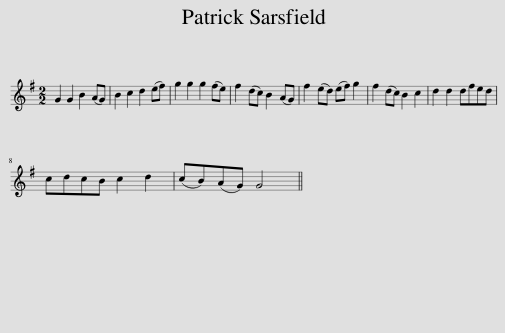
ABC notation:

X:1
L:1/8
M:2/2
I:linebreak $
K:G
V:1 treble
V:1
 G2 G2 B2 (AG) | B2 c2 d2 (ef) | g2 g2 g2 (fe) | f2 (dc) B2 (AG) | f2 (ed) (ef) g2 | %5
 f2 (dc) B2 c2 | d2 d2 dfed |$ cdcB c2 d2 | (cB)(AG) G4 || %9
